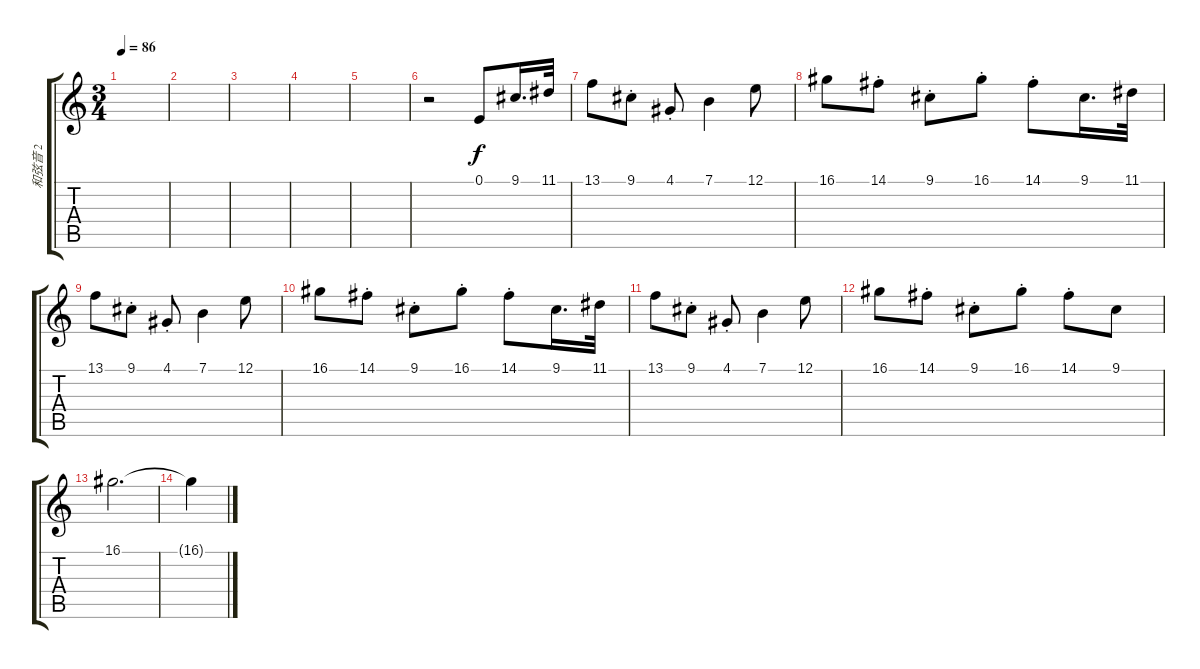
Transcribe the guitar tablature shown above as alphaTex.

\track ("和弦音 2" "和弦音 2") {instrument oboe}
\staff {score tabs}
\tuning (E4 B3 G3 D3 A2 E2) {hide}
\ts (3 4)
\tempo 86
\clef g2
\ks c
|
|
|
|
|
r.2 0.1.8 9.1.16{d} 11.1.32 |
13.1.8 9.1{st}.8 4.1{st}.8 7.1.4 12.1.8 |
16.1.8 14.1{st}.8 9.1{st}.8 16.1{st}.8 14.1{st}.8 9.1.16{d} 11.1.32 |
13.1.8 9.1{st}.8 4.1{st}.8 7.1.4 12.1.8 |
16.1.8 14.1{st}.8 9.1{st}.8 16.1{st}.8 14.1{st}.8 9.1.16{d} 11.1.32 |
13.1.8 9.1{st}.8 4.1{st}.8 7.1.4 12.1.8 |
16.1.8 14.1{st}.8 9.1{st}.8 16.1{st}.8 14.1{st}.8 9.1.8 |
16.1.2{d} |
16.1{t}.4
